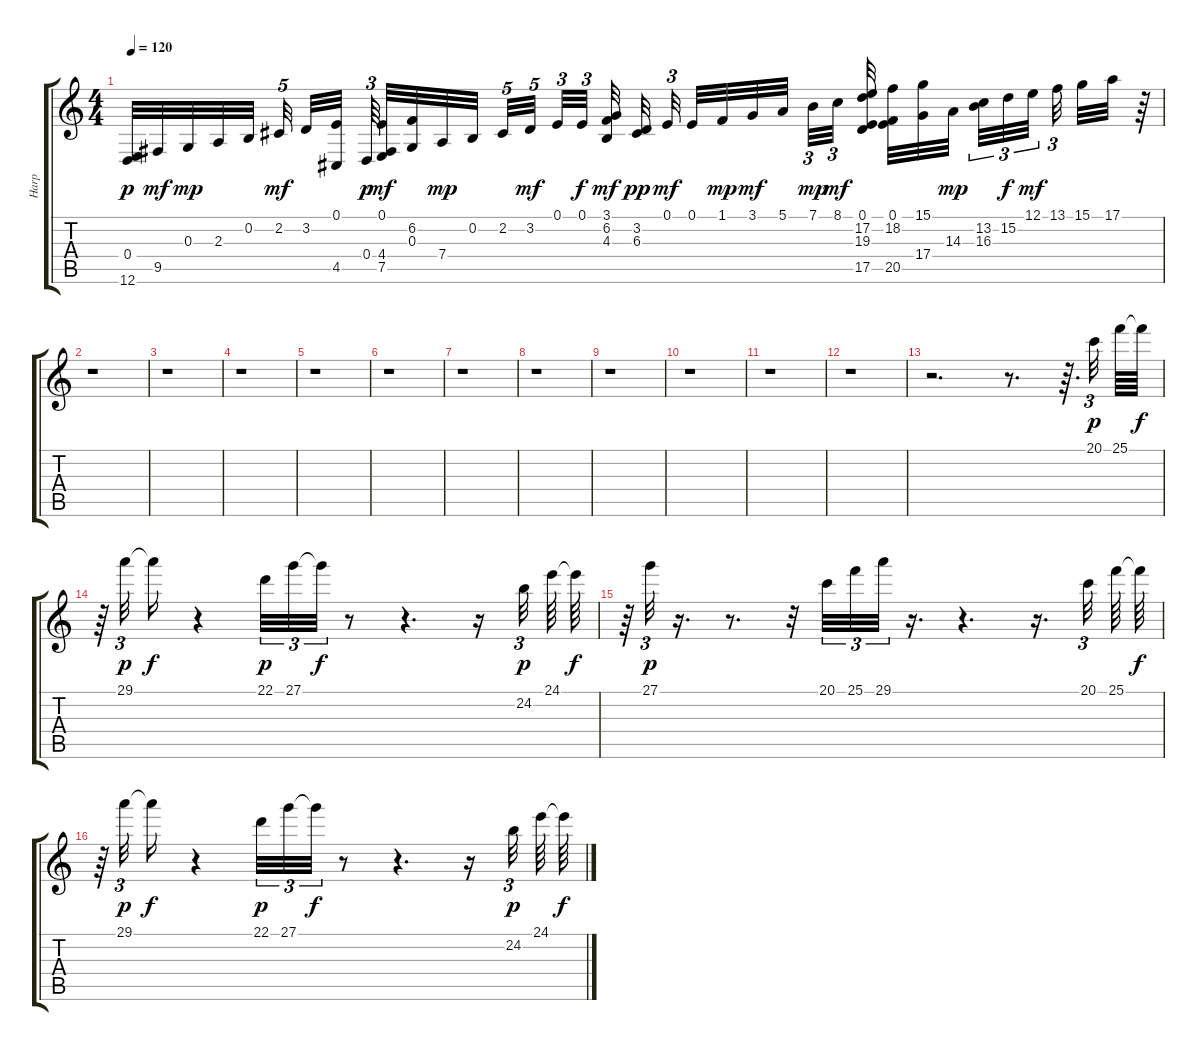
\track ("Harp" "Harp") {instrument orchestralharp}
\staff {score tabs}
\tuning (E4 B3 G3 D3 A2 E2) {hide}
\ts (4 4)
\tempo 120
\clef g2
\ks c
(0.4 12.6).32{dy p} 9.5.32{dy mf} 0.3.32{dy mp} 2.3.32 0.2.32 2.2.32{tu (5 4) dy mf} 3.2.32 (0.1 4.5).32 0.4.64{tu (3 2) dy p} (0.1 4.4 7.5).32{dy mf} (6.2 0.3).32 7.4.32{dy mp} 0.2.32 2.2.32{tu (5 4)} 3.2.32{tu (5 4) dy mf} 0.1.32{tu (3 2)} 0.1.32{tu (3 2) dy f} (3.1 6.2 4.3).32{dy mf} (3.2 6.3).32{dy pp} 0.1.32{tu (3 2) dy mf} 0.1.32 1.1.32{dy mp} 3.1.32{dy mf} 5.1.32 7.1.32{tu (3 2) dy mp} 8.1.32{tu (3 2) dy mf} (0.1 17.2 19.3 17.5).32 (0.1 18.2 20.5).32 (15.1 17.4).32 14.3.32{dy mp} (13.2 16.3).32{tu (3 2)} 15.2.32{tu (3 2) dy f} 12.1.32{tu (3 2) dy mf} 13.1.32{tu (3 2)} 15.1.32 17.1.32 r.64 |
r.1 |
r.1 |
r.1 |
r.1 |
r.1 |
r.1 |
r.1 |
r.1 |
r.1 |
r.1 |
r.1 |
r.2{d} r.8{d} r.64{d} 20.1.32{tu (3 2) dy p} 25.1.64 25.1{t}.64{dy f} |
r.64 29.1.32{tu (3 2) dy p} 29.1{t}.16{dy f} r.4 22.1.32{tu (3 2) dy p} 27.1.32{tu (3 2)} 27.1{t}.32{tu (3 2) dy f} r.8 r.4{d} r.16 24.2.32{tu (3 2) dy p} 24.1.64 24.1{t}.64{dy f} |
r.64 27.1.32{tu (3 2) dy p} r.16{d} r.8{d} r.32 20.1.32{tu (3 2)} 25.1.32{tu (3 2)} 29.1.32{tu (3 2)} r.16{d} r.4{d} r.16{d} 20.1.32{tu (3 2)} 25.1.64 25.1{t}.64{dy f} |
r.64 29.1.32{tu (3 2) dy p} 29.1{t}.16{dy f} r.4 22.1.32{tu (3 2) dy p} 27.1.32{tu (3 2)} 27.1{t}.32{tu (3 2) dy f} r.8 r.4{d} r.16 24.2.32{tu (3 2) dy p} 24.1.64 24.1{t}.64{dy f}
